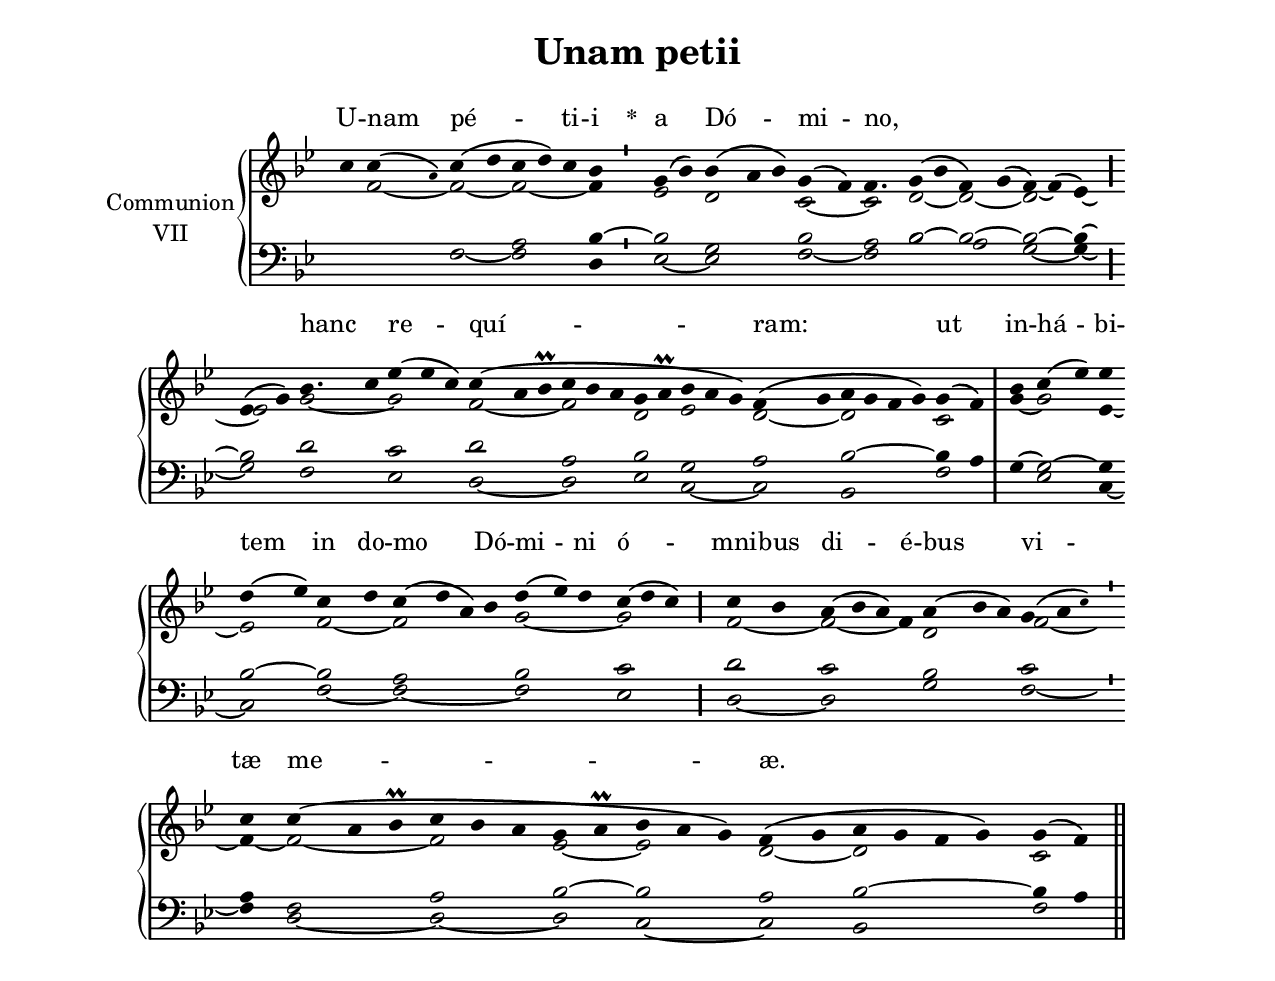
\version "2.18"
\include "gregorian.ly"
\include "noh2.ily"


%Page reference: page ii.156
%(volume.page)

global = {
 \key f \mixolydian
 \cadenzaOn 
}

\header {
  title = \markup \center-column {"Unam petii" \vspace #1 }
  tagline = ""
  composer = ""
}

\paper {
 #(include-special-characters)
  oddHeaderMarkup = \markup \fill-line {
    \line {}
    \center-column {
      \on-the-fly #first-page     " "
      \on-the-fly #not-first-page "Unam petii"
    }
    \line { \on-the-fly #print-page-number-check-first \fromproperty #'page:page-number-string }
  }
  evenHeaderMarkup = \markup \fill-line {
    \line { \on-the-fly #print-page-number-check-first \fromproperty #'page:page-number-string }
    \center-column { "Unam petii" }
    \line {}
  }
}

chantText = \lyricmode {
U -- nam pé -- ti -- i 
\set stanza = " * " a Dó -- mi -- no, _ _ _ 
hanc _ re -- quí -- ram: 
ut in -- há -- bi -- tem in do -- mo Dó -- mi -- ni 
ó -- mni -- bus di -- é -- bus vi -- tæ me -- æ. }

chantMusic = {
\tieDown   c''4 c''4 ( \once \tweak #'font-size #-4 a' ) c''4 ( d''4 c''4 d''4) c''4 bes'4 \divisioMinima
 g'4 ( bes'4) bes'4 ( a'4 bes'4) g'4 ( f'4) f'4. g'4 ( bes'4 f'4) g'4 ( f'4) ~ f'4 ( ees'4) \divisioMaior \forceBreak

 ees'4 ( g'4) bes'4. c''4 ees''4 ( ees''4 c''4) c''4 ( a'4 bes'\prall c''4 bes'4 a'4 g'4 a'\prall bes'4 a'4 g'4) f'4 ( g'4 a'4 g'4 f'4 g'4) g'4 ( f'4) \divisioMaxima
 bes'4 c''4 ( ees''4) ees''4 \forceBreak
 d''4 ( ees''4) c''4 d''4 c''4 ( d''4 a'4) bes'4 d''4 ( ees''4) d''4 c''4 ( d''4 c''4) \divisioMaior
 c''4 bes'4 a'4 ( bes'4 a'4) f'4 a'4 ( bes'4 a'4) g'4 ( a'4 \once \tweak #'font-size #-4 c'' ) \divisioMinima \forceBreak

 c''4 c''4 ( a'4 bes'\prall c''4 bes'4 a'4 g'4 a'\prall bes'4 a'4 g'4) f'4 ( g'4 a'4 g'4 f'4 g'4) g'4 ( f'4) \finalis

}

altoMusic = {
r4 f'2 ~ f'2 ~ f'2*3/2 ~ f'4 \divisioMinima
ees'2 d'2*3/2 c'2 ~ c'2*3/4 d'2 ~ d'2 ~ d'2 ees'4 ~ \divisioMaior
ees'2 g'2*5/4 ~ g'2*3/2 f'2*3/2 ~ f'2*3/2 d'2 ees'2*3/2 d'2 ~ d'2*4/2 c'2 \divisioMaxima
g'4 ~ g'2 ees'4 ~ ees'2 f'2 ~ f'2*4/2 g'2*3/2 ~ g'2*3/2 \divisioMaior
f'2 ~ f'2*3/2 ~ f'4 d'2*3/2 f'2*3/2 ~ \divisioMinima
f'4 ~ f'2*3/2 ~ f'2*3/2 ees'2 ~ ees'2*3/2 d'2 ~ d'2*4/2 c'2 \finalis
}

tenorMusic = {
r2*5/2 a2*3/2 bes4 ~ \divisioMinima
bes2 g2*3/2 bes2 a2*3/4 bes2 ~ bes2 ~ bes2 ~ bes4 ~ \divisioMaior
bes2 d'2*5/4 c'2*3/2 d'2*3/2 a2*3/2 bes2 g2*3/2 a2 bes2*4/2 ~ bes4 a4 \divisioMaxima
g4 ~ g2 ~ g4 bes2 ~ bes2 a2*4/2 bes2*3/2 c'2*3/2 \divisioMaior
d'2 c'2*4/2 bes2*3/2 c'2*3/2 \divisioMinima
a4 f2*3/2 a2*3/2 bes2 ~ bes2*3/2 a2 bes2*4/2 ~ bes4 a4 \finalis
}

bassMusic = {
r2*3/2 f2 ~ f2*3/2 d4 \divisioMinima
ees2 ~ ees2*3/2 f2 ~ f2*3/4 bes2 a2 g2 ~ g4 ~ \divisioMaior
g2 f2*5/4 ees2*3/2 d2*3/2 ~ d2*3/2 ees2 c2*3/2 ~ c2 bes,2*4/2 f2 \divisioMaxima
r4 ees2 c4 ~ c2 f2 ~ f2*4/2 ~ f2*3/2 ees2*3/2 \divisioMaior
d2 ~ d2*4/2 g2*3/2 f2*3/2 ~ \divisioMinima
f4 d2*3/2 ~ d2*3/2 ~ d2 c2*3/2 ~ c2 bes,2*4/2 f2 \finalis
}

voiceLines = {
\voiceLineStyle


}

\score{
  <<
    \new GrandStaff <<
      \set GrandStaff.autoBeaming = ##f
      \set GrandStaff.instrumentName = \markup \center-column {
        "Communion"
        "VII"
      }
      \new Staff = up <<
        \new Voice = "chant" {
          \voiceOne \global \chantMusic
        }
        \new Voice {
          \voiceTwo \global \altoMusic
        }
      >>

      \new Staff = down <<
        \clef bass
        \new Voice {
          \voiceOne \global \tenorMusic
        }
        \new Voice {
          \voiceTwo \global \bassMusic
        }
	\new Voice {
        \voiceThree \global \voiceLines
        }
      >>
    >>
    \new Lyrics \lyricsto chant {
      \chantText
    }
  >>
  \layout{
  }
  \midi{
    \tempo 4 = 125
  }
}
